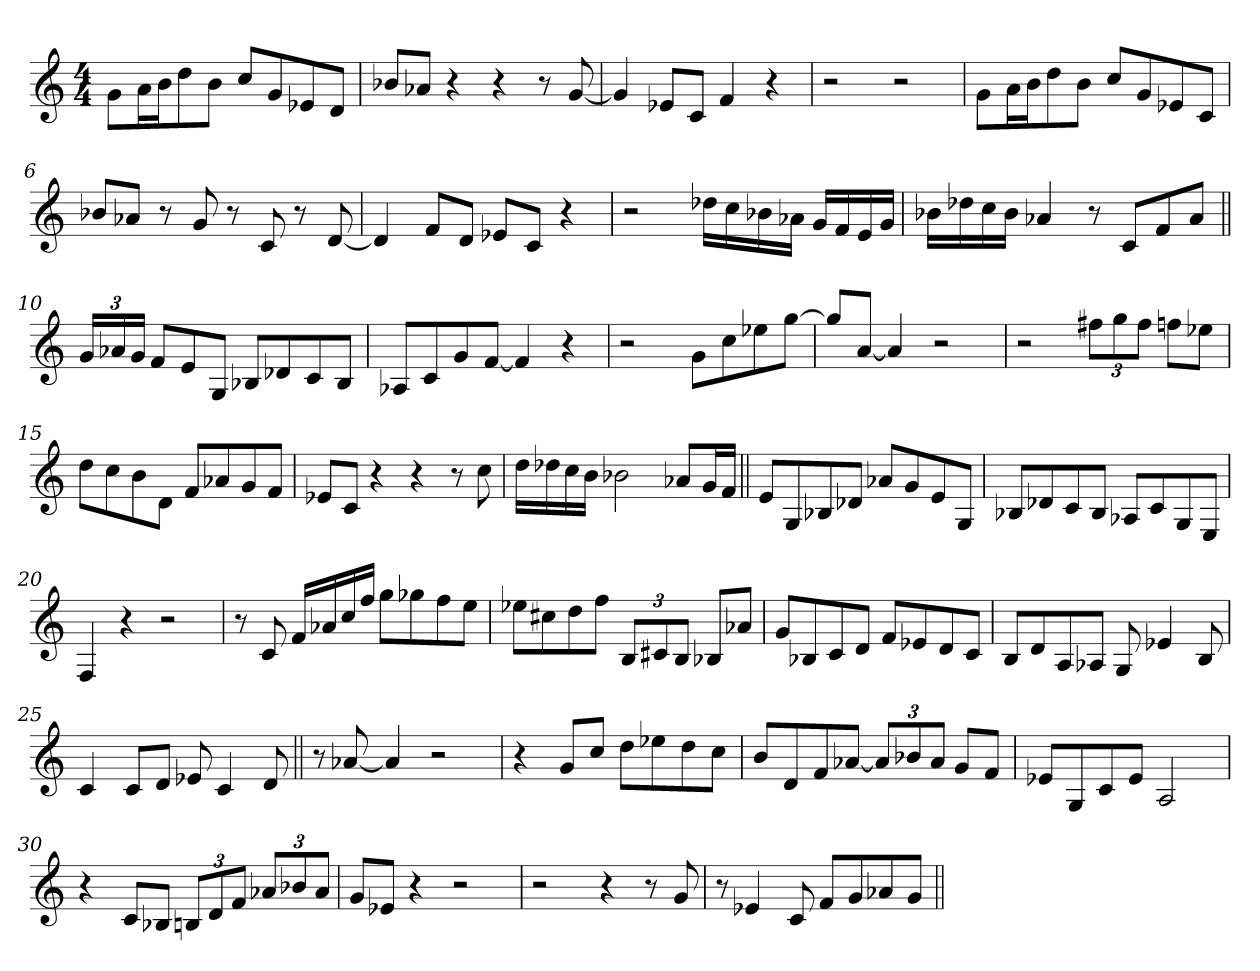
**kern
*part1
*staff1
*clefG2
*k[]
*M4/4
=1
8g\L
16a\L
16b\J
8dd\
8b\J
8cc/L
8g/
8e-X/
8d/J
=2
8b-X/L
8a-X/J
4r
4r
8r
[8g/
=3
4g/]
8e-X/L
8c/J
4f/
4r
=4
2r
2r
=5
8g\L
16a\L
16b\J
8dd\
8b\J
8cc/L
8g/
8e-X/
8c/J
=6
8b-X/L
8a-X/J
8r
8g/
8r
8c/
8r
[8d/
=7
4d/]
8f/L
8d/J
8e-X/L
8c/J
4r
=8
2r
16dd-X\LL
16cc\
16b-X\
16a-X\JJ
16g/LL
16f/
16e/
16g/JJ
=9
16b-X\LL
16dd-X\
16cc\
16b-\JJ
4a-X/
8r
8c/L
8f/
8a-/J
=10||
24g/LL
24a-X/
24g/JJ
8f/L
8e/
8G/J
8B-X/L
8d-X/
8c/
8B-/J
=11
8A-X/L
8c/
8g/
[8f/J
4f/]
4r
=12
2r
8g\L
8cc\
8ee-X\
[8gg\J
=13
8gg/L]
[8a/J
4a/]
2r
=14
2r
12ff#X\L
12gg\
12ff#\J
8ffn\L
8ee-X\J
=15
8dd\L
8cc\
8b\
8d\J
8f/L
8a-X/
8g/
8f/J
=16
8e-X/L
8c/J
4r
4r
8r
8cc\
=17
16dd\LL
16dd-X\
16cc\
16b\JJ
2b-X\
8a-X/L
16g/L
16f/JJ
=18||
8e/L
8G/
8B-X/
8d-X/J
8a-X/L
8g/
8e/
8G/J
=19
8B-X/L
8d-X/
8c/
8B-/J
8A-X/L
8c/
8G/
8E/J
=20
4F/
4r
2r
=21
8r
8c/
16f/LL
16a-X/
16cc/
16ff/JJ
8gg\L
8gg-X\
8ff\
8ee\J
=22
8ee-X\L
8cc#X\
8dd\
8ff\J
12B/L
12c#X/
12B/J
8B-X/L
8a-X/J
=23
8g/L
8B-X/
8c/
8d/J
8f/L
8e-X/
8d/
8c/J
=24
8B/L
8d/
8A/
8A-X/J
8G/
4e-X/
8B/
=25
4c/
8c/L
8d/J
8e-X/
4c/
8d/
=26||
8r
[8a-X/
4a-/]
2r
=27
4r
8g/L
8cc/J
8dd\L
8ee-X\
8dd\
8cc\J
=28
8b/L
8d/
8f/
[8a-X/J
12a-/L]
12b-X/
12a-/J
8g/L
8f/J
=29
8e-X/L
8G/
8c/
8e-/J
2A/
=30
4r
8c/L
8B-X/J
12Bn/L
12d/
12f/J
12a-X/L
12b-X/
12a-/J
=31
8g/L
8e-X/J
4r
2r
=32
2r
4r
8r
8g/
=33
8r
4e-X/
8c/
8f/L
8g/
8a-X/
8g/J
=||
*-
